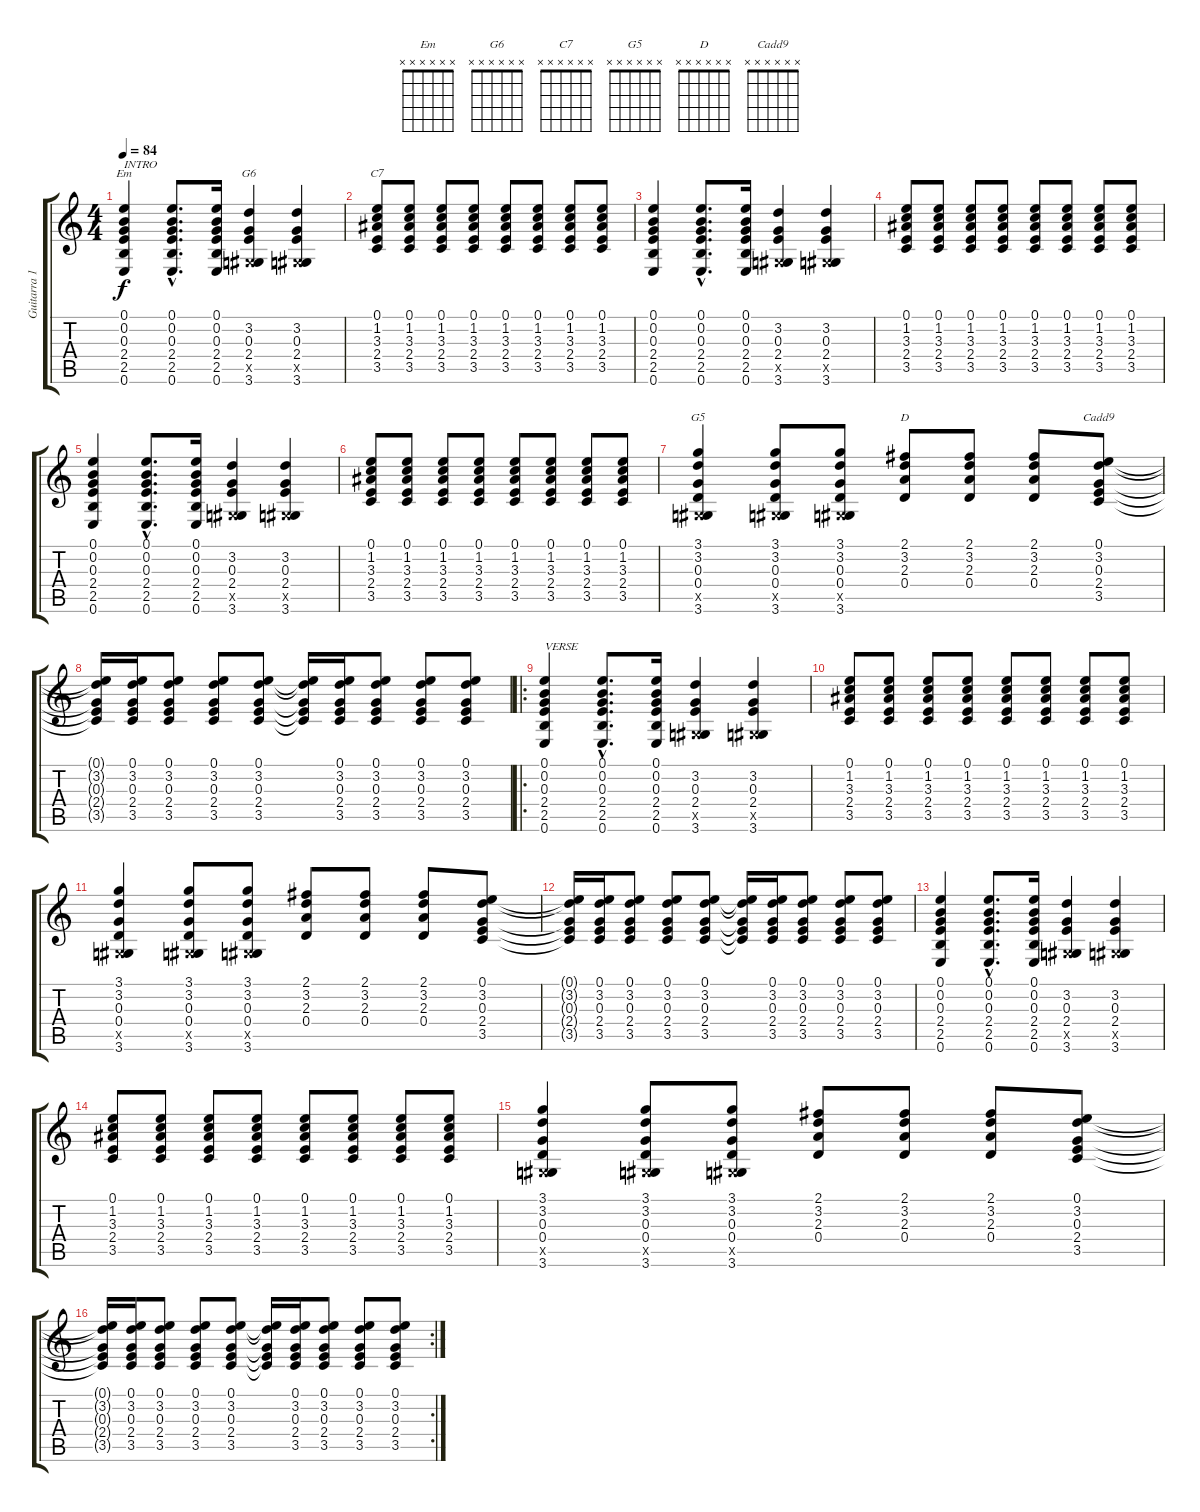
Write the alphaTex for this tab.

\track ("Guitarra 1" "Guitarra 1") {instrument distortionguitar}
\staff {score tabs}
\tuning (E4 B3 G3 D3 A2 E2) {hide}
\chord ("Em" x x x x x x) {firstfret 0}
\chord ("G6" x x x x x x) {firstfret 0}
\chord ("C7" x x x x x x) {firstfret 0}
\chord ("G5" x x x x x x) {firstfret 0}
\chord ("D" x x x x x x) {firstfret 0}
\chord ("Cadd9" x x x x x x) {firstfret 0}
\ts (4 4)
\tempo 84
\clef g2
\ks c
(0.1 0.2 0.3 2.4 2.5 0.6).4{ch "Em" txt "INTRO" dy f instrument distortionguitar} (0.1{hac} 0.2{hac} 0.3{hac} 2.4{hac} 2.5{hac} 0.6{hac}).8{d} (0.1 0.2 0.3 2.4 2.5 0.6).16 (3.2 0.3 2.4 -1.5{x} 3.6).4{ch "G6"} (3.2 0.3 2.4 -1.5{x} 3.6).4 |
(0.1 1.2 3.3 2.4 3.5).8{ch "C7"} (0.1 1.2 3.3 2.4 3.5).8 (0.1 1.2 3.3 2.4 3.5).8 (0.1 1.2 3.3 2.4 3.5).8 (0.1 1.2 3.3 2.4 3.5).8 (0.1 1.2 3.3 2.4 3.5).8 (0.1 1.2 3.3 2.4 3.5).8 (0.1 1.2 3.3 2.4 3.5).8 |
(0.1 0.2 0.3 2.4 2.5 0.6).4 (0.1{hac} 0.2{hac} 0.3{hac} 2.4{hac} 2.5{hac} 0.6{hac}).8{d} (0.1 0.2 0.3 2.4 2.5 0.6).16 (3.2 0.3 2.4 -1.5{x} 3.6).4 (3.2 0.3 2.4 -1.5{x} 3.6).4 |
(0.1 1.2 3.3 2.4 3.5).8 (0.1 1.2 3.3 2.4 3.5).8 (0.1 1.2 3.3 2.4 3.5).8 (0.1 1.2 3.3 2.4 3.5).8 (0.1 1.2 3.3 2.4 3.5).8 (0.1 1.2 3.3 2.4 3.5).8 (0.1 1.2 3.3 2.4 3.5).8 (0.1 1.2 3.3 2.4 3.5).8 |
(0.1 0.2 0.3 2.4 2.5 0.6).4 (0.1{hac} 0.2{hac} 0.3{hac} 2.4{hac} 2.5{hac} 0.6{hac}).8{d} (0.1 0.2 0.3 2.4 2.5 0.6).16 (3.2 0.3 2.4 -1.5{x} 3.6).4 (3.2 0.3 2.4 -1.5{x} 3.6).4 |
(0.1 1.2 3.3 2.4 3.5).8 (0.1 1.2 3.3 2.4 3.5).8 (0.1 1.2 3.3 2.4 3.5).8 (0.1 1.2 3.3 2.4 3.5).8 (0.1 1.2 3.3 2.4 3.5).8 (0.1 1.2 3.3 2.4 3.5).8 (0.1 1.2 3.3 2.4 3.5).8 (0.1 1.2 3.3 2.4 3.5).8 |
(3.1 3.2 0.3 0.4 -1.5{x} 3.6).4{ch "G5"} (3.1 3.2 0.3 0.4 -1.5{x} 3.6).8 (3.1 3.2 0.3 0.4 -1.5{x} 3.6).8 (2.1 3.2 2.3 0.4).8{ch "D"} (2.1 3.2 2.3 0.4).8 (2.1 3.2 2.3 0.4).8 (0.1 3.2 0.3 2.4 3.5).8{ch "Cadd9"} |
(0.1{t} 3.2{t} 0.3{t} 2.4{t} 3.5{t}).16 (0.1 3.2 0.3 2.4 3.5).16 (0.1 3.2 0.3 2.4 3.5).8 (0.1 3.2 0.3 2.4 3.5).8 (0.1 3.2 0.3 2.4 3.5).8 (0.1{t} 3.2{t} 0.3{t} 2.4{t} 3.5{t}).16 (0.1 3.2 0.3 2.4 3.5).16 (0.1 3.2 0.3 2.4 3.5).8 (0.1 3.2 0.3 2.4 3.5).8 (0.1 3.2 0.3 2.4 3.5).8 |
\ro
(0.1 0.2 0.3 2.4 2.5 0.6).4{txt "VERSE"} (0.1{hac} 0.2{hac} 0.3{hac} 2.4{hac} 2.5{hac} 0.6{hac}).8{d} (0.1 0.2 0.3 2.4 2.5 0.6).16 (3.2 0.3 2.4 -1.5{x} 3.6).4 (3.2 0.3 2.4 -1.5{x} 3.6).4 |
(0.1 1.2 3.3 2.4 3.5).8 (0.1 1.2 3.3 2.4 3.5).8 (0.1 1.2 3.3 2.4 3.5).8 (0.1 1.2 3.3 2.4 3.5).8 (0.1 1.2 3.3 2.4 3.5).8 (0.1 1.2 3.3 2.4 3.5).8 (0.1 1.2 3.3 2.4 3.5).8 (0.1 1.2 3.3 2.4 3.5).8 |
(3.1 3.2 0.3 0.4 -1.5{x} 3.6).4 (3.1 3.2 0.3 0.4 -1.5{x} 3.6).8 (3.1 3.2 0.3 0.4 -1.5{x} 3.6).8 (2.1 3.2 2.3 0.4).8 (2.1 3.2 2.3 0.4).8 (2.1 3.2 2.3 0.4).8 (0.1 3.2 0.3 2.4 3.5).8 |
(0.1{t} 3.2{t} 0.3{t} 2.4{t} 3.5{t}).16 (0.1 3.2 0.3 2.4 3.5).16 (0.1 3.2 0.3 2.4 3.5).8 (0.1 3.2 0.3 2.4 3.5).8 (0.1 3.2 0.3 2.4 3.5).8 (0.1{t} 3.2{t} 0.3{t} 2.4{t} 3.5{t}).16 (0.1 3.2 0.3 2.4 3.5).16 (0.1 3.2 0.3 2.4 3.5).8 (0.1 3.2 0.3 2.4 3.5).8 (0.1 3.2 0.3 2.4 3.5).8 |
(0.1 0.2 0.3 2.4 2.5 0.6).4 (0.1{hac} 0.2{hac} 0.3{hac} 2.4{hac} 2.5{hac} 0.6{hac}).8{d} (0.1 0.2 0.3 2.4 2.5 0.6).16 (3.2 0.3 2.4 -1.5{x} 3.6).4 (3.2 0.3 2.4 -1.5{x} 3.6).4 |
(0.1 1.2 3.3 2.4 3.5).8 (0.1 1.2 3.3 2.4 3.5).8 (0.1 1.2 3.3 2.4 3.5).8 (0.1 1.2 3.3 2.4 3.5).8 (0.1 1.2 3.3 2.4 3.5).8 (0.1 1.2 3.3 2.4 3.5).8 (0.1 1.2 3.3 2.4 3.5).8 (0.1 1.2 3.3 2.4 3.5).8 |
(3.1 3.2 0.3 0.4 -1.5{x} 3.6).4 (3.1 3.2 0.3 0.4 -1.5{x} 3.6).8 (3.1 3.2 0.3 0.4 -1.5{x} 3.6).8 (2.1 3.2 2.3 0.4).8 (2.1 3.2 2.3 0.4).8 (2.1 3.2 2.3 0.4).8 (0.1 3.2 0.3 2.4 3.5).8 |
\rc 2
(0.1{t} 3.2{t} 0.3{t} 2.4{t} 3.5{t}).16 (0.1 3.2 0.3 2.4 3.5).16 (0.1 3.2 0.3 2.4 3.5).8 (0.1 3.2 0.3 2.4 3.5).8 (0.1 3.2 0.3 2.4 3.5).8 (0.1{t} 3.2{t} 0.3{t} 2.4{t} 3.5{t}).16 (0.1 3.2 0.3 2.4 3.5).16 (0.1 3.2 0.3 2.4 3.5).8 (0.1 3.2 0.3 2.4 3.5).8 (0.1 3.2 0.3 2.4 3.5).8
